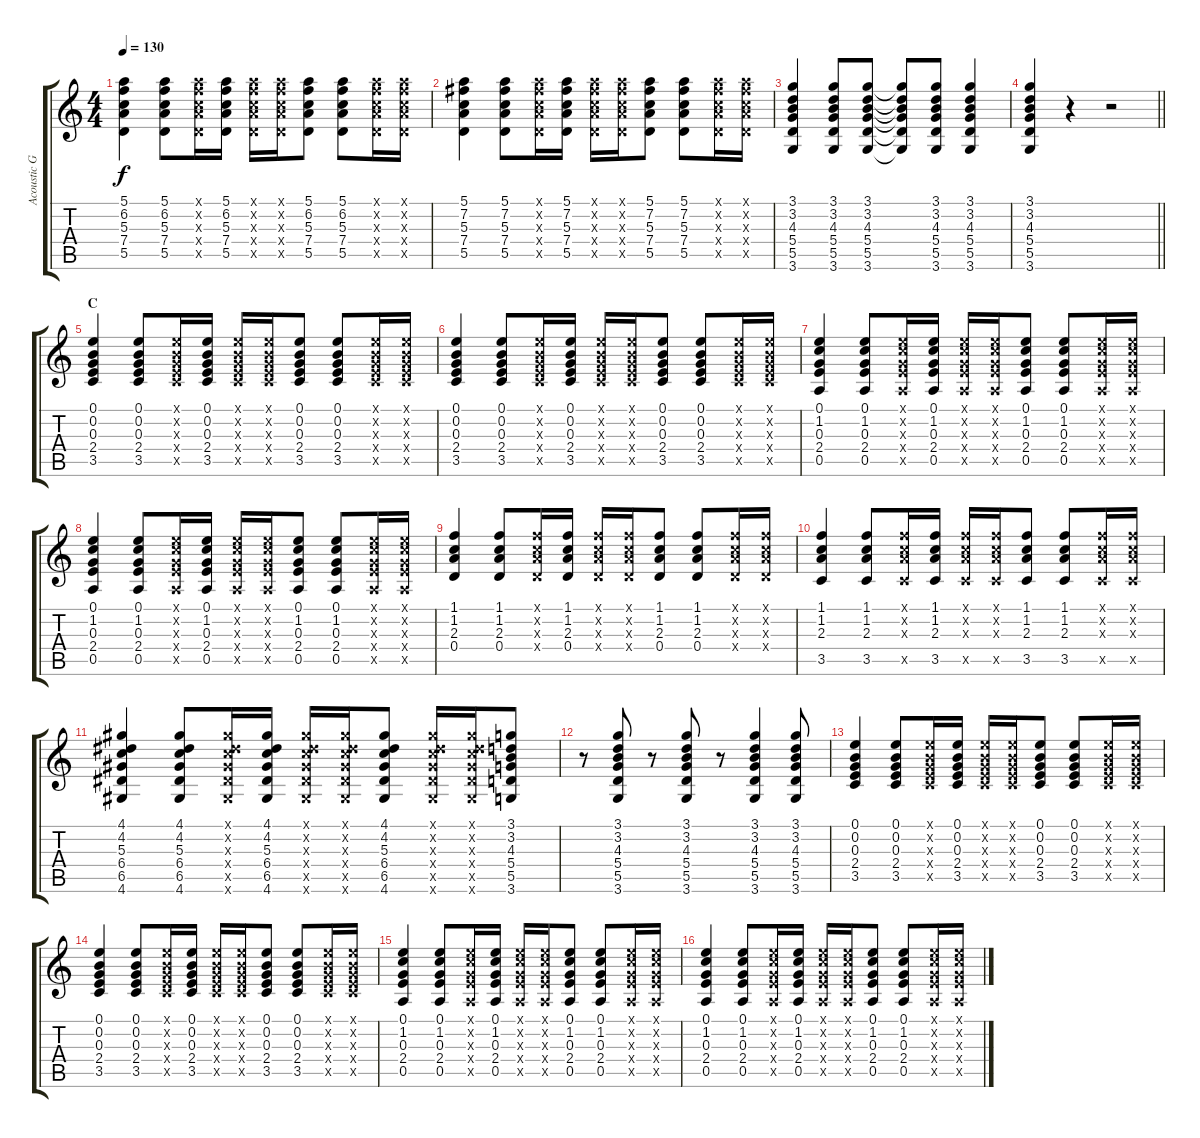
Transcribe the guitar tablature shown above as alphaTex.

\track ("Acoustic Guitar" "Acoustic G") {instrument acousticguitarsteel}
\staff {score tabs}
\tuning (E4 B3 G3 D3 A2 E2) {hide}
\ts (4 4)
\tempo 130
\clef g2
\ks c
(5.1 6.2 5.3 7.4 5.5).4{dy f} (5.1 6.2 5.3 7.4 5.5).8 (5.1{x} 6.2{x} 5.3{x} 7.4{x} 5.5{x}).16 (5.1 6.2 5.3 7.4 5.5).16 (5.1{x} 6.2{x} 5.3{x} 7.4{x} 5.5{x}).16 (5.1{x} 6.2{x} 5.3{x} 7.4{x} 5.5{x}).16 (5.1 6.2 5.3 7.4 5.5).8 (5.1 6.2 5.3 7.4 5.5).8 (5.1{x} 6.2{x} 5.3{x} 7.4{x} 5.5{x}).16 (5.1{x} 6.2{x} 5.3{x} 7.4{x} 5.5{x}).16 |
(5.1 7.2 5.3 7.4 5.5).4 (5.1 7.2 5.3 7.4 5.5).8 (5.1{x} 7.2{x} 5.3{x} 7.4{x} 5.5{x}).16 (5.1 7.2 5.3 7.4 5.5).16 (5.1{x} 7.2{x} 5.3{x} 7.4{x} 5.5{x}).16 (5.1{x} 7.2{x} 5.3{x} 7.4{x} 5.5{x}).16 (5.1 7.2 5.3 7.4 5.5).8 (5.1 7.2 5.3 7.4 5.5).8 (5.1{x} 7.2{x} 5.3{x} 7.4{x} 5.5{x}).16 (5.1{x} 7.2{x} 5.3{x} 7.4{x} 5.5{x}).16 |
(3.1 3.2 4.3 5.4 5.5 3.6).4 (3.1 3.2 4.3 5.4 5.5 3.6).8 (3.1 3.2 4.3 5.4 5.5 3.6).8 (3.1{t} 3.2{t} 4.3{t} 5.4{t} 5.5{t} 3.6{t}).8 (3.1 3.2 4.3 5.4 5.5 3.6).8 (3.1 3.2 4.3 5.4 5.5 3.6).4 |
\barLineRight lightlight
(3.1 3.2 4.3 5.4 5.5 3.6).4 r.4 r.2 |
\section ("" "C")
(0.1 0.2 0.3 2.4 3.5).4 (0.1 0.2 0.3 2.4 3.5).8 (0.1{x} 0.2{x} 0.3{x} 2.4{x} 3.5{x}).16 (0.1 0.2 0.3 2.4 3.5).16 (0.1{x} 0.2{x} 0.3{x} 2.4{x} 3.5{x}).16 (0.1{x} 0.2{x} 0.3{x} 2.4{x} 3.5{x}).16 (0.1 0.2 0.3 2.4 3.5).8 (0.1 0.2 0.3 2.4 3.5).8 (0.1{x} 0.2{x} 0.3{x} 2.4{x} 3.5{x}).16 (0.1{x} 0.2{x} 0.3{x} 2.4{x} 3.5{x}).16 |
(0.1 0.2 0.3 2.4 3.5).4 (0.1 0.2 0.3 2.4 3.5).8 (0.1{x} 0.2{x} 0.3{x} 2.4{x} 3.5{x}).16 (0.1 0.2 0.3 2.4 3.5).16 (0.1{x} 0.2{x} 0.3{x} 2.4{x} 3.5{x}).16 (0.1{x} 0.2{x} 0.3{x} 2.4{x} 3.5{x}).16 (0.1 0.2 0.3 2.4 3.5).8 (0.1 0.2 0.3 2.4 3.5).8 (0.1{x} 0.2{x} 0.3{x} 2.4{x} 3.5{x}).16 (0.1{x} 0.2{x} 0.3{x} 2.4{x} 3.5{x}).16 |
(0.1 1.2 0.3 2.4 0.5).4 (0.1 1.2 0.3 2.4 0.5).8 (0.1{x} 1.2{x} 0.3{x} 2.4{x} 0.5{x}).16 (0.1 1.2 0.3 2.4 0.5).16 (0.1{x} 1.2{x} 0.3{x} 2.4{x} 0.5{x}).16 (0.1{x} 1.2{x} 0.3{x} 2.4{x} 0.5{x}).16 (0.1 1.2 0.3 2.4 0.5).8 (0.1 1.2 0.3 2.4 0.5).8 (0.1{x} 1.2{x} 0.3{x} 2.4{x} 0.5{x}).16 (0.1{x} 1.2{x} 0.3{x} 2.4{x} 0.5{x}).16 |
(0.1 1.2 0.3 2.4 0.5).4 (0.1 1.2 0.3 2.4 0.5).8 (0.1{x} 1.2{x} 0.3{x} 2.4{x} 0.5{x}).16 (0.1 1.2 0.3 2.4 0.5).16 (0.1{x} 1.2{x} 0.3{x} 2.4{x} 0.5{x}).16 (0.1{x} 1.2{x} 0.3{x} 2.4{x} 0.5{x}).16 (0.1 1.2 0.3 2.4 0.5).8 (0.1 1.2 0.3 2.4 0.5).8 (0.1{x} 1.2{x} 0.3{x} 2.4{x} 0.5{x}).16 (0.1{x} 1.2{x} 0.3{x} 2.4{x} 0.5{x}).16 |
(1.1 1.2 2.3 0.4).4 (1.1 1.2 2.3 0.4).8 (1.1{x} 1.2{x} 2.3{x} 0.4{x}).16 (1.1 1.2 2.3 0.4).16 (1.1{x} 1.2{x} 2.3{x} 0.4{x}).16 (1.1{x} 1.2{x} 2.3{x} 0.4{x}).16 (1.1 1.2 2.3 0.4).8 (1.1 1.2 2.3 0.4).8 (1.1{x} 1.2{x} 2.3{x} 0.4{x}).16 (1.1{x} 1.2{x} 2.3{x} 0.4{x}).16 |
(1.1 1.2 2.3 3.5).4 (1.1 1.2 2.3 3.5).8 (1.1{x} 1.2{x} 2.3{x} 3.5{x}).16 (1.1 1.2 2.3 3.5).16 (1.1{x} 1.2{x} 2.3{x} 3.5{x}).16 (1.1{x} 1.2{x} 2.3{x} 3.5{x}).16 (1.1 1.2 2.3 3.5).8 (1.1 1.2 2.3 3.5).8 (1.1{x} 1.2{x} 2.3{x} 3.5{x}).16 (1.1{x} 1.2{x} 2.3{x} 3.5{x}).16 |
(4.1 4.2 5.3 6.4 6.5 4.6).4 (4.1 4.2 5.3 6.4 6.5 4.6).8 (4.1{x} 4.2{x} 5.3{x} 6.4{x} 6.5{x} 4.6{x}).16 (4.1 4.2 5.3 6.4 6.5 4.6).16 (4.1{x} 4.2{x} 5.3{x} 6.4{x} 6.5{x} 4.6{x}).16 (4.1{x} 4.2{x} 5.3{x} 6.4{x} 6.5{x} 4.6{x}).16 (4.1 4.2 5.3 6.4 6.5 4.6).8 (4.1{x} 4.2{x} 5.3{x} 6.4{x} 6.5{x} 4.6{x}).16 (4.1{x} 4.2{x} 5.3{x} 6.4{x} 6.5{x} 4.6{x}).16 (3.1 3.2 4.3 5.4 5.5 3.6).8 |
r.8 (3.1 3.2 4.3 5.4 5.5 3.6).8 r.8 (3.1 3.2 4.3 5.4 5.5 3.6).8 r.8 (3.1 3.2 4.3 5.4 5.5 3.6).4 (3.1 3.2 4.3 5.4 5.5 3.6).8 |
(0.1 0.2 0.3 2.4 3.5).4 (0.1 0.2 0.3 2.4 3.5).8 (0.1{x} 0.2{x} 0.3{x} 2.4{x} 3.5{x}).16 (0.1 0.2 0.3 2.4 3.5).16 (0.1{x} 0.2{x} 0.3{x} 2.4{x} 3.5{x}).16 (0.1{x} 0.2{x} 0.3{x} 2.4{x} 3.5{x}).16 (0.1 0.2 0.3 2.4 3.5).8 (0.1 0.2 0.3 2.4 3.5).8 (0.1{x} 0.2{x} 0.3{x} 2.4{x} 3.5{x}).16 (0.1{x} 0.2{x} 0.3{x} 2.4{x} 3.5{x}).16 |
(0.1 0.2 0.3 2.4 3.5).4 (0.1 0.2 0.3 2.4 3.5).8 (0.1{x} 0.2{x} 0.3{x} 2.4{x} 3.5{x}).16 (0.1 0.2 0.3 2.4 3.5).16 (0.1{x} 0.2{x} 0.3{x} 2.4{x} 3.5{x}).16 (0.1{x} 0.2{x} 0.3{x} 2.4{x} 3.5{x}).16 (0.1 0.2 0.3 2.4 3.5).8 (0.1 0.2 0.3 2.4 3.5).8 (0.1{x} 0.2{x} 0.3{x} 2.4{x} 3.5{x}).16 (0.1{x} 0.2{x} 0.3{x} 2.4{x} 3.5{x}).16 |
(0.1 1.2 0.3 2.4 0.5).4 (0.1 1.2 0.3 2.4 0.5).8 (0.1{x} 1.2{x} 0.3{x} 2.4{x} 0.5{x}).16 (0.1 1.2 0.3 2.4 0.5).16 (0.1{x} 1.2{x} 0.3{x} 2.4{x} 0.5{x}).16 (0.1{x} 1.2{x} 0.3{x} 2.4{x} 0.5{x}).16 (0.1 1.2 0.3 2.4 0.5).8 (0.1 1.2 0.3 2.4 0.5).8 (0.1{x} 1.2{x} 0.3{x} 2.4{x} 0.5{x}).16 (0.1{x} 1.2{x} 0.3{x} 2.4{x} 0.5{x}).16 |
(0.1 1.2 0.3 2.4 0.5).4 (0.1 1.2 0.3 2.4 0.5).8 (0.1{x} 1.2{x} 0.3{x} 2.4{x} 0.5{x}).16 (0.1 1.2 0.3 2.4 0.5).16 (0.1{x} 1.2{x} 0.3{x} 2.4{x} 0.5{x}).16 (0.1{x} 1.2{x} 0.3{x} 2.4{x} 0.5{x}).16 (0.1 1.2 0.3 2.4 0.5).8 (0.1 1.2 0.3 2.4 0.5).8 (0.1{x} 1.2{x} 0.3{x} 2.4{x} 0.5{x}).16 (0.1{x} 1.2{x} 0.3{x} 2.4{x} 0.5{x}).16
